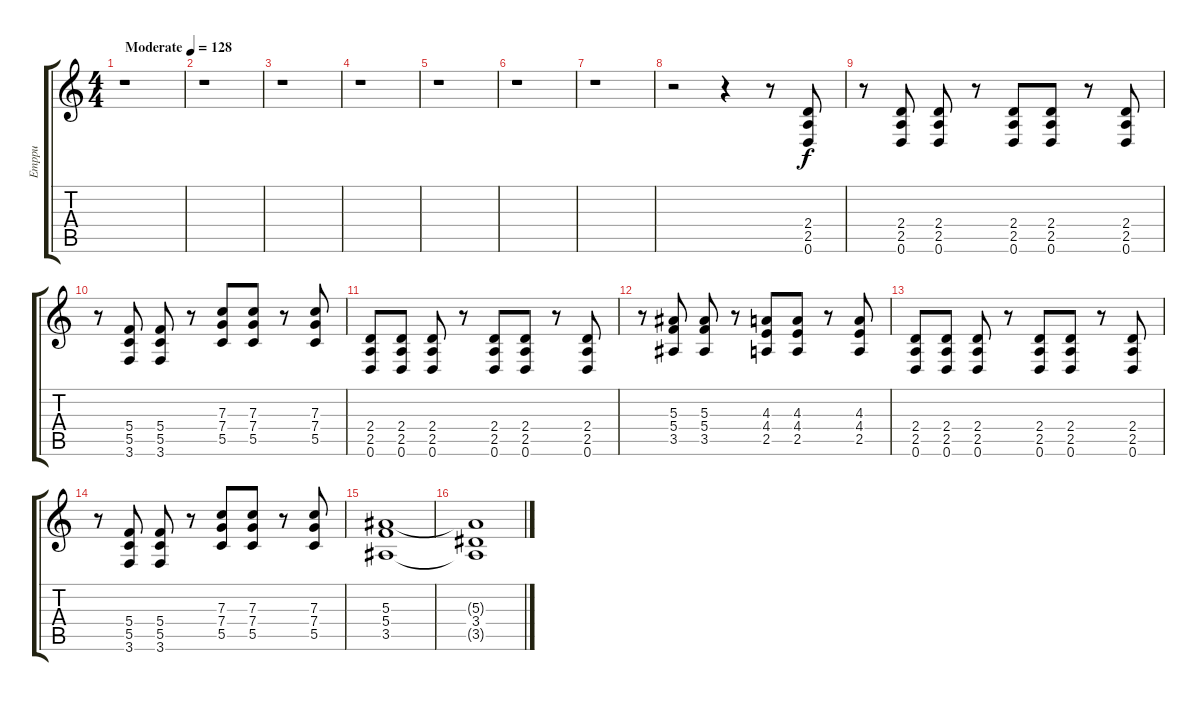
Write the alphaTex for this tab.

\track ("Emppu" "Emppu") {instrument distortionguitar}
\staff {score tabs}
\tuning (D4 A3 F3 C3 G2 D2) {hide}
\ts (4 4)
\tempo (128 "Moderate")
\clef g2
\ks c
r.1{dy f instrument distortionguitar} |
r.1 |
r.1 |
r.1 |
r.1 |
r.1 |
r.1 |
r.2 r.4 r.8 (2.4 2.5 0.6).8 |
r.8 (2.4 2.5 0.6).8 (2.4 2.5 0.6).8 r.8 (2.4 2.5 0.6).8 (2.4 2.5 0.6).8 r.8 (2.4 2.5 0.6).8 |
r.8 (5.4 5.5 3.6).8 (5.4 5.5 3.6).8 r.8 (7.3 7.4 5.5).8 (7.3 7.4 5.5).8 r.8 (7.3 7.4 5.5).8 |
(2.4 2.5 0.6).8 (2.4 2.5 0.6).8 (2.4 2.5 0.6).8 r.8 (2.4 2.5 0.6).8 (2.4 2.5 0.6).8 r.8 (2.4 2.5 0.6).8 |
r.8 (5.3 5.4 3.5).8 (5.3 5.4 3.5).8 r.8 (4.3 4.4 2.5).8 (4.3 4.4 2.5).8 r.8 (4.3 4.4 2.5).8 |
(2.4 2.5 0.6).8 (2.4 2.5 0.6).8 (2.4 2.5 0.6).8 r.8 (2.4 2.5 0.6).8 (2.4 2.5 0.6).8 r.8 (2.4 2.5 0.6).8 |
r.8 (5.4 5.5 3.6).8 (5.4 5.5 3.6).8 r.8 (7.3 7.4 5.5).8 (7.3 7.4 5.5).8 r.8 (7.3 7.4 5.5).8 |
(5.3 5.4 3.5).1 |
(5.3{t} 3.4 3.5{t}).1
